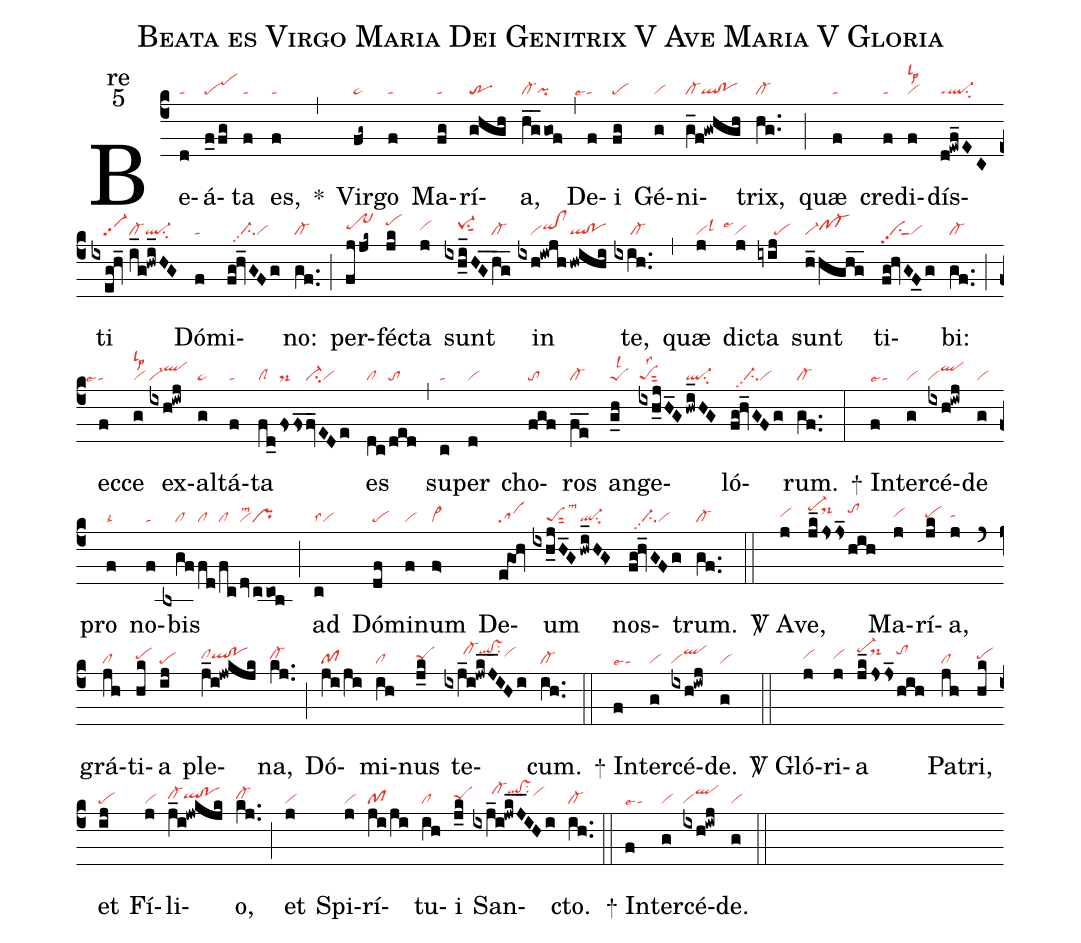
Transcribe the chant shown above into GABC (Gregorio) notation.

name:Beata es Virgo Maria Dei Genitrix V Ave Maria V Gloria;
office-part:re;
mode:5;
nabc-lines:1;
%%
(c4) Be(d|ta)á(f_0/fg|pepehj)ta(f|ta) es,(f|ta) <sp>*</sp>(,)
Vir(fg~|pe~)go(f|ta) Ma(fg|ta)rí(ghgh|tr)a,(hg__gof|cl-pi) (,)
De(f|````talse4)i(fg|pe) Gé(g|vi)ni(g_f!gwhgh|cl-ql!po)trix,(hg..|cl-) (;)
quæ(f|ta) cre(f|ta)di(f|vilslp2)dís(d!ewf_EC|ql-ppt1su2)ti(ixeg@hv_2|////vi-pp2|//i_g!hwi_HG|cl-ql-su2)
Dó(f|ta)mi(fg!hv_GFg|////ci-pp2vi)no:(gf..|cl-) (;)
per(fjjk~|tr~hh)féc(jk|pehj)ta(j|vihh) sunt(ixh_i_HG_|////pe-1hhsu1sut1|hg__|cl-)
in(ixh!iwjh|////viqihh!clhh|hwihi|ql!po) te,(ixih..|/////cl-) (,)
quæ(j|vilsl3) dic(j|````vilse1)ta(iyij|/////pe) sunt(h_hghg__|vi-pf-hh)
ti(fg@hvGF_0g|ciSpp2vi)bi:(gf..|cl-) (;)
ec(f|````talse4)ce(g|vilslp2)
ex(ixh!iwj|vi-qlhj)al(g|pe~)tá(f|ta)ta(fd_|clS|fsfs_|ds-|fv_EDe|ci-vi)
es(dc|cl|ded|to) (,)
su(c|ta)per(d|vi) cho(fgf|to)ros(fe__|cl-)
an(g_h|peSlsl2)ge(ixh_jH_G|peSsut2lss2|hwi_HG|ql-su2)ló(fg!hv_GFg|////ci-pp2vi)rum.(gf..|cl-) (:)
<sp>+</sp> In(f|talse4)ter(g|vi)cé(ixh!iwj|viqlhj)de(g|vi)
pro(f|talsi2) no(f|ta)bis(bxgf|////cl|fd|cl|fc|cl|dvccob|vilsm2pr) (;)
ad(c|vilss4) Dó(df|pe)mi(f|vi)num(f>|vi>)
De(e@goh|sa)um(ixh_jH_G|////peSsut2lsm3|hwi_HG>|ql-su1sux1)
nos(fg!hv_GFg|////ci-pp2vi)trum.(gf..|cl-) (::)

<sp>V/</sp> A(j|vihh)ve,(jk_|pe-hk|jsjs_|ds-hj|hih|tohj) Ma(j|vihh)rí(jk|pehh)a,(j|tahh) (`)
grá(jh|cl)ti(hk|pehh)a(ij|pe) ple(j_i!jwkjk|clhhqlhh!pohh)na,(kj..|cl-hh) (;)
Dó(ji/ji|pf)mi(ih|cl)nus(j_k|peShh) te(ixj_i!jwkJ__IHi|//////cl-hjqlhj!vshjsu2vihi)cum.(ih..|cl-) (::)

<sp>+</sp> In(f|talse4)ter(g|vi)cé(ixh!iwj|viqlhj)de.(g|vi) (::)

<sp>V/</sp> Gló(j|vihh)ri(j|vihh)a(jk_|pe-hk|jsjs_|ds-hj|hih|tohj) Pa(jh|cl)tri,(hk|pehh)
et(ij|pe) Fí(j|vi)li(j_i!jwkjk|cl-hhqlhh!pohh)o,(kj..|cl-hh) (;)
et(j|vi) Spi(j|vi)rí(ji/ji|pf)tu(ih|cl)i(j_k|peShh)
San(ixj_i!jwkJ__IHi|//////cl-hjqlhj!vshjsu2vihi)cto.(ih..|cl-) (::)

<sp>+</sp> In(f|talse4)ter(g|vi)cé(ixh!iwj|viqlhj)de.(g|vi) (::)
